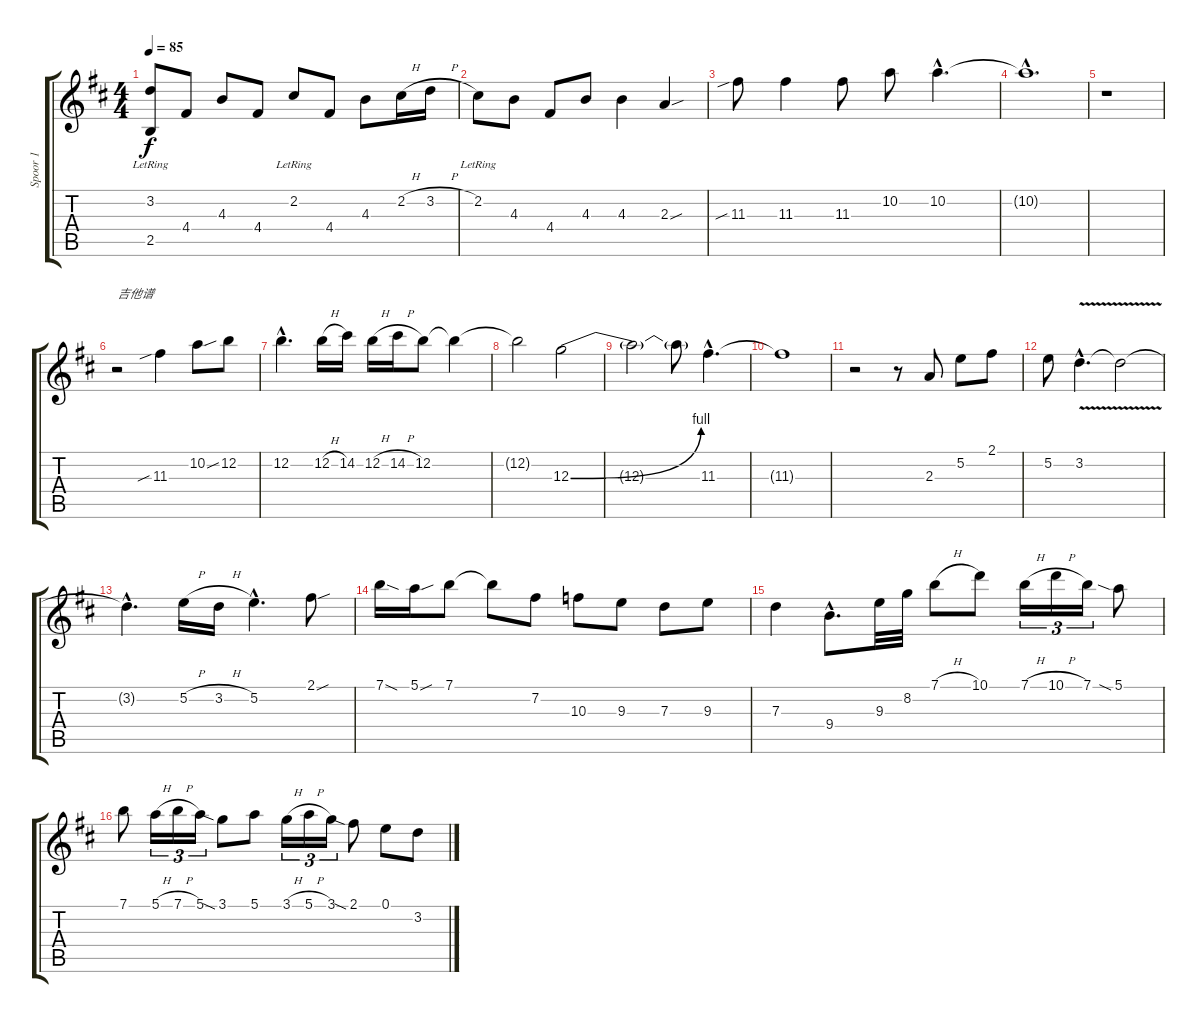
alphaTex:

\track ("Spoor 1" "Spoor 1") {instrument electricguitarjazz}
\staff {score tabs}
\tuning (E4 B3 G3 D3 A2 E2) {hide}
\ts (4 4)
\tempo 85
\clef g2
\ks d
(3.2{lr} 2.5).8{dy f} 4.4.8 4.3.8 4.4.8 2.2{lr}.8 4.4.8 4.3.8 2.2{h}.16 3.2{h}.16 |
2.2{lr}.8 4.3.8 4.4.8 4.3.8 4.3.4 2.3{sou}.4 |
11.3{sib}.8 11.3.4 11.3.8 10.2.8 10.2{hac}.4{d} |
10.2{hac t}.1{d} |
r.1 |
r.2{txt "吉他谱"} 11.3{sib}.4 10.2{sou}.8 12.2.8 |
12.2{hac}.4{d} 12.2{h}.16 14.2.16 12.2{h}.16 14.2{h}.16 12.2.8 12.2{t}.4 |
12.2{t}.2 12.3{be (bend 0 0 60 4)}.2 |
12.3{t}.2 12.3{t}.8 11.3{hac}.4{d} |
11.3{t}.1 |
r.2 r.8 2.3.8 5.2.8 2.1.8 |
5.2.8 3.2{v hac}.4{d} 3.2{t}.2 |
3.2{hac t}.4{d} 5.2{h}.16 3.2{h}.16 5.2{hac}.4{d} 2.1{sou}.8 |
7.1{sod}.16 5.1{sou}.16 7.1.8 7.1{t}.8 7.2.8 10.3.8 9.3.8 7.3.8 9.3.8 |
7.3.4 9.4{hac}.8{d} 9.3.32 8.2.32 7.1{h}.8 10.1.8 7.1{h}.16{tu (3 2)} 10.1{h}.16{tu (3 2)} 7.1.16{tu (3 2)} 5.1{sia}.8 |
7.1.8 5.1{h}.16{tu (3 2)} 7.1{h}.16{tu (3 2)} 5.1.16{tu (3 2)} 3.1{sia}.8 5.1.8 3.1{h}.16{tu (3 2)} 5.1{h}.16{tu (3 2)} 3.1.16{tu (3 2)} 2.1{sia}.8 0.1.8 3.2.8
